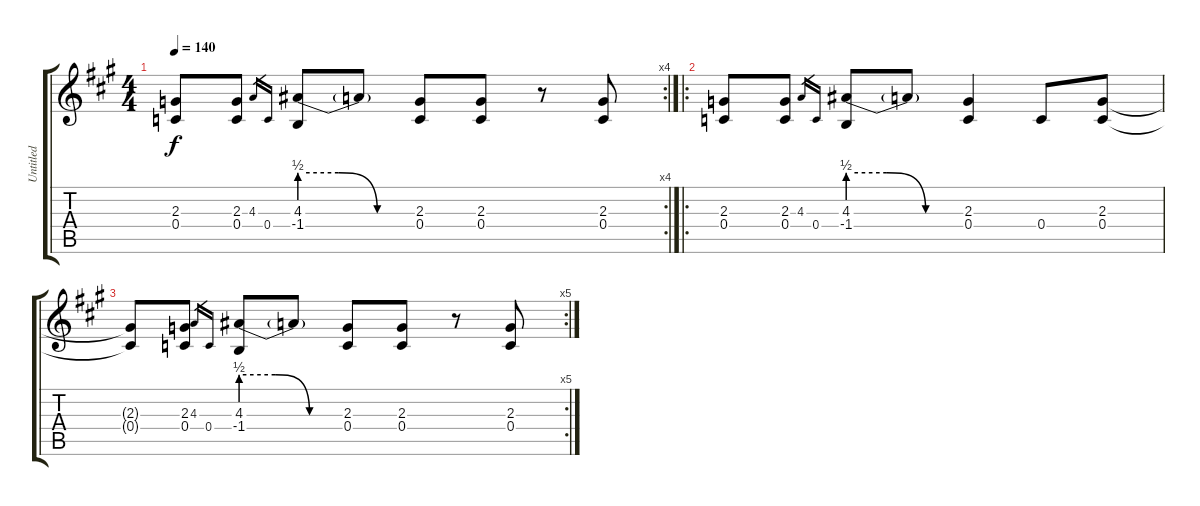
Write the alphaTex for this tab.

\track ("Untitled" "Untitled") {instrument distortionguitar}
\staff {score tabs}
\tuning (D4 A3 F3 C3 G2 D2) {hide}
\rc 4
\ts (4 4)
\tempo 140
\clef g2
\ks a
(2.3{t} 0.4{t}).8{dy f} (2.3 0.4).8 4.3.16{gr} 0.4.16{gr} (4.3{be (custom 0 2 20 2 40 0 60 0)} -1.4).8 4.3{t}.8 (2.3 0.4).8 (2.3 0.4).8 r.8 (2.3 0.4).8 |
\ro
(2.3 0.4).8 (2.3 0.4).8 4.3.16{gr} 0.4.16{gr} (4.3{be (custom 0 2 20 2 40 0 60 0)} -1.4).8 4.3{t}.8 (2.3 0.4).4 0.4.8 (2.3 0.4).8 |
\rc 5
(2.3{t} 0.4{t}).8 (2.3 0.4).8 4.3.16{gr} 0.4.16{gr} (4.3{be (custom 0 2 20 2 40 0 60 0)} -1.4).8 4.3{t}.8 (2.3 0.4).8 (2.3 0.4).8 r.8 (2.3 0.4).8
